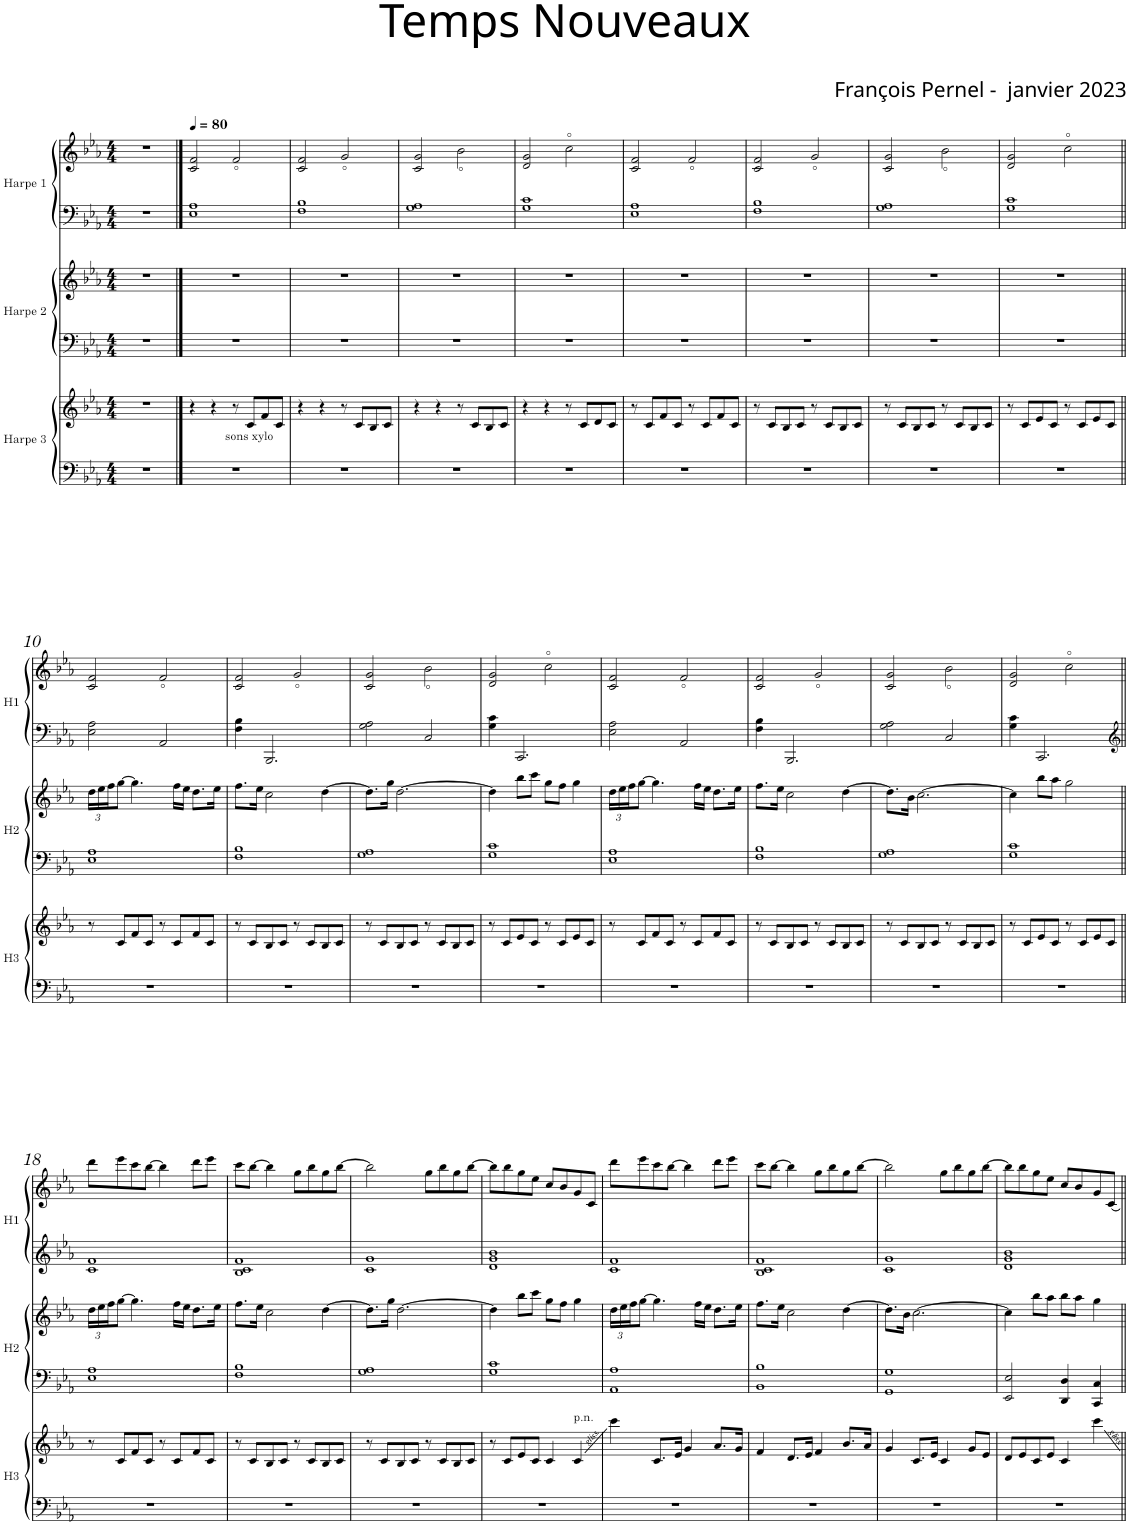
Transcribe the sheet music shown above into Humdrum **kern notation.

**kern	**kern	**kern	**kern	**kern	**kern
*part3	*part3	*part2	*part2	*part1	*part1
*staff6	*staff5	*staff4	*staff3	*staff2	*staff1
*I"Harpe 3	*	*I"Harpe 2	*	*I"Harpe 1	*
*I'H3	*	*I'H2	*	*I'H1	*
*clefF4	*clefG2	*clefF4	*clefG2	*clefF4	*clefG2
*k[b-e-a-]	*k[b-e-a-]	*k[b-e-a-]	*k[b-e-a-]	*k[b-e-a-]	*k[b-e-a-]
*M4/4	*M4/4	*M4/4	*M4/4	*M4/4	*M4/4
=1	=1	=1	=1	=1	=1
1r	1r	1r	1r	1r	1r
==2	==2	==2	==2	==2	==2
*	*	*	*	*	*MM80
!	!LO:TX:b:t=sons xylo	!	!	!	!
1r	4r	1r	1r	1E- 1A-	2c/ 2f/
.	4r	.	.	.	.
.	8r	.	.	.	2f</
.	8c/L	.	.	.	.
.	8f/	.	.	.	.
.	8c/J	.	.	.	.
=3	=3	=3	=3	=3	=3
1r	4r	1r	1r	1F 1B-	2c/ 2f/
.	4r	.	.	.	.
.	8r	.	.	.	2g</
.	8c/L	.	.	.	.
.	8B-/	.	.	.	.
.	8c/J	.	.	.	.
=4	=4	=4	=4	=4	=4
1r	4r	1r	1r	1G 1A-	2c/ 2g/
.	4r	.	.	.	.
.	8r	.	.	.	2b-<\
.	8c/L	.	.	.	.
.	8B-/	.	.	.	.
.	8c/J	.	.	.	.
=5	=5	=5	=5	=5	=5
1r	4r	1r	1r	1G 1c	2d/ 2g/
.	4r	.	.	.	.
.	8r	.	.	.	2cc\
.	8c/L	.	.	.	.
.	8d/	.	.	.	.
.	8c/J	.	.	.	.
=6	=6	=6	=6	=6	=6
1r	8r	1r	1r	1E- 1A-	2c/ 2f/
.	8c/L	.	.	.	.
.	8f/	.	.	.	.
.	8c/J	.	.	.	.
.	8r	.	.	.	2f</
.	8c/L	.	.	.	.
.	8f/	.	.	.	.
.	8c/J	.	.	.	.
=7	=7	=7	=7	=7	=7
1r	8r	1r	1r	1F 1B-	2c/ 2f/
.	8c/L	.	.	.	.
.	8B-/	.	.	.	.
.	8c/J	.	.	.	.
.	8r	.	.	.	2g</
.	8c/L	.	.	.	.
.	8B-/	.	.	.	.
.	8c/J	.	.	.	.
=8	=8	=8	=8	=8	=8
1r	8r	1r	1r	1G 1A-	2c/ 2g/
.	8c/L	.	.	.	.
.	8B-/	.	.	.	.
.	8c/J	.	.	.	.
.	8r	.	.	.	2b-<\
.	8c/L	.	.	.	.
.	8B-/	.	.	.	.
.	8c/J	.	.	.	.
=9	=9	=9	=9	=9	=9
1r	8r	1r	1r	1G 1c	2d/ 2g/
.	8c/L	.	.	.	.
.	8e-/	.	.	.	.
.	8c/J	.	.	.	.
.	8r	.	.	.	2cc\
.	8c/L	.	.	.	.
.	8e-/	.	.	.	.
.	8c/J	.	.	.	.
!!LO:LB:g=z
=10||	=10||	=10||	=10||	=10||	=10||
*	*	*	*Xbrackettup	*	*
1r	8r	1E- 1A-	24dd\LL	2E-\ 2A-\	2c/ 2f/
.	.	.	24ee-\	.	.
.	.	.	24ff\J	.	.
.	8c/L	.	[8gg\J	.	.
.	8f/	.	4.gg\]	.	.
.	8c/J	.	.	.	.
.	8r	.	.	2AA-/	2f</
.	8c/L	.	16ff\LL	.	.
.	.	.	16ee-\JJ	.	.
.	8f/	.	8.dd\L	.	.
.	8c/J	.	.	.	.
.	.	.	16ee-\Jk	.	.
=11	=11	=11	=11	=11	=11
1r	8r	1F 1B-	8.ff\L	4F\ 4B-\	2c/ 2f/
.	8c/L	.	.	.	.
.	.	.	16ee-\Jk	.	.
.	8B-/	.	2cc\	2.BBB-/	.
.	8c/J	.	.	.	.
.	8r	.	.	.	2g</
.	8c/L	.	.	.	.
.	8B-/	.	[4dd\	.	.
.	8c/J	.	.	.	.
=12	=12	=12	=12	=12	=12
1r	8r	1G 1A-	8.dd\L]	2G\ 2A-\	2c/ 2g/
.	8c/L	.	.	.	.
.	.	.	16gg\Jk	.	.
.	8B-/	.	[2.dd\	.	.
.	8c/J	.	.	.	.
.	8r	.	.	2C/	2b-<\
.	8c/L	.	.	.	.
.	8B-/	.	.	.	.
.	8c/J	.	.	.	.
=13	=13	=13	=13	=13	=13
1r	8r	1G 1c	4dd\]	4G\ 4c\	2d/ 2g/
.	8c/L	.	.	.	.
.	8e-/	.	8bb-\L	2.CC/	.
.	8c/J	.	8ccc\J	.	.
.	8r	.	8gg\L	.	2cc\
.	8c/L	.	8ff\J	.	.
.	8e-/	.	4gg\	.	.
.	8c/J	.	.	.	.
=14	=14	=14	=14	=14	=14
1r	8r	1E- 1A-	24dd\LL	2E-\ 2A-\	2c/ 2f/
.	.	.	24ee-\	.	.
.	.	.	24ff\J	.	.
.	8c/L	.	[8gg\J	.	.
.	8f/	.	4.gg\]	.	.
.	8c/J	.	.	.	.
.	8r	.	.	2AA-/	2f</
.	8c/L	.	16ff\LL	.	.
.	.	.	16ee-\JJ	.	.
.	8f/	.	8.dd\L	.	.
.	8c/J	.	.	.	.
.	.	.	16ee-\Jk	.	.
=15	=15	=15	=15	=15	=15
1r	8r	1F 1B-	8.ff\L	4F\ 4B-\	2c/ 2f/
.	8c/L	.	.	.	.
.	.	.	16ee-\Jk	.	.
.	8B-/	.	2cc\	2.BBB-/	.
.	8c/J	.	.	.	.
.	8r	.	.	.	2g</
.	8c/L	.	.	.	.
.	8B-/	.	[4dd\	.	.
.	8c/J	.	.	.	.
=16	=16	=16	=16	=16	=16
1r	8r	1G 1A-	8.dd\L]	2G\ 2A-\	2c/ 2g/
.	8c/L	.	.	.	.
.	.	.	16b-\Jk	.	.
.	8B-/	.	[2.cc\	.	.
.	8c/J	.	.	.	.
.	8r	.	.	2C/	2b-<\
.	8c/L	.	.	.	.
.	8B-/	.	.	.	.
.	8c/J	.	.	.	.
=17	=17	=17	=17	=17	=17
1r	8r	1G 1c	4cc\]	4G\ 4c\	2d/ 2g/
.	8c/L	.	.	.	.
.	8e-/	.	8bb-\L	2.CC/	.
.	8c/J	.	8aa-\J	.	.
.	8r	.	2gg\	.	2cc\
.	8c/L	.	.	.	.
.	8e-/	.	.	.	.
.	8c/J	.	.	.	.
!!LO:LB:g=z
=18||	=18||	=18||	=18||	=18||	=18||
*	*	*	*	*clefG2	*
1r	8r	1E- 1A-	24dd\LL	1c 1f	8ddd\L
.	.	.	24ee-\	.	.
.	.	.	24ff\J	.	.
.	8c/L	.	[8gg\J	.	8eee-\
.	8f/	.	4.gg\]	.	8ccc\
.	8c/J	.	.	.	[8bb-\J
.	8r	.	.	.	4bb-\]
.	8c/L	.	16ff\LL	.	.
.	.	.	16ee-\JJ	.	.
.	8f/	.	8.dd\L	.	8ddd\L
.	8c/J	.	.	.	8eee-\J
.	.	.	16ee-\Jk	.	.
=19	=19	=19	=19	=19	=19
1r	8r	1F 1B-	8.ff\L	1B- 1c 1f	8ccc\L
.	8c/L	.	.	.	[8bb-\J
.	.	.	16ee-\Jk	.	.
.	8B-/	.	2cc\	.	4bb-\]
.	8c/J	.	.	.	.
.	8r	.	.	.	8gg\L
.	8c/L	.	.	.	8bb-\
.	8B-/	.	[4dd\	.	8gg\
.	8c/J	.	.	.	[8bb-\J
=20	=20	=20	=20	=20	=20
1r	8r	1G 1A-	8.dd\L]	1c 1g	2bb-\]
.	8c/L	.	.	.	.
.	.	.	16gg\Jk	.	.
.	8B-/	.	[2.dd\	.	.
.	8c/J	.	.	.	.
.	8r	.	.	.	8gg\L
.	8c/L	.	.	.	8bb-\
.	8B-/	.	.	.	8gg\
.	8c/J	.	.	.	[8bb-\J
=21	=21	=21	=21	=21	=21
1r	8r	1G 1c	4dd\]	1d 1g 1b-	8bb-\L]
.	8c/L	.	.	.	8bb-\
.	8e-/	.	8bb-\L	.	8gg\
.	8c/J	.	8ccc\J	.	8ee-\J
.	4c/	.	8gg\L	.	8cc/L
.	.	.	8ff\J	.	8b-/
!	!LO:TX:a:t=p.n.	!	!	!	!
.	4c/	.	4gg\	.	8g/
.	.	.	.	.	8c/J
=22	=22	=22	=22	=22	=22
1r	4ccc\	1AA- 1A-	24dd\LL	1c 1f	8ddd\L
.	.	.	24ee-\	.	.
.	.	.	24ff\J	.	.
.	.	.	[8gg\J	.	8eee-\
.	8.c/L	.	4.gg\]	.	8ccc\
.	.	.	.	.	[8bb-\J
.	16e-/Jk	.	.	.	.
.	4g/	.	.	.	4bb-\]
.	.	.	16ff\LL	.	.
.	.	.	16ee-\JJ	.	.
.	8.a-/L	.	8.dd\L	.	8ddd\L
.	.	.	.	.	8eee-\J
.	16g/Jk	.	16ee-\Jk	.	.
=23	=23	=23	=23	=23	=23
1r	4f/	1BB- 1B-	8.ff\L	1B- 1c 1f	8ccc\L
.	.	.	.	.	[8bb-\J
.	.	.	16ee-\Jk	.	.
.	8.d/L	.	2cc\	.	4bb-\]
.	16e-/Jk	.	.	.	.
.	4f/	.	.	.	8gg\L
.	.	.	.	.	8bb-\
.	8.b-/L	.	[4dd\	.	8gg\
.	.	.	.	.	[8bb-\J
.	16a-/Jk	.	.	.	.
=24	=24	=24	=24	=24	=24
1r	4g/	1GG 1G	8.dd\L]	1c 1g	2bb-\]
.	.	.	16b-\Jk	.	.
.	8.c/L	.	[2.cc\	.	.
.	16e-/Jk	.	.	.	.
.	4c/	.	.	.	8gg\L
.	.	.	.	.	8bb-\
.	8g/L	.	.	.	8gg\
.	8e-/J	.	.	.	[8bb-\J
=25	=25	=25	=25	=25	=25
1r	8d/L	2EE-/ 2E-/	4cc\]	1d 1g 1b-	8bb-\L]
.	8e-/	.	.	.	8bb-\
.	8c/	.	8bb-\L	.	8gg\
.	8e-/J	.	8aa-\J	.	8ee-\J
.	4c/	4DD/ 4D/	8bb-\L	.	8cc/L
.	.	.	8aa-\J	.	8b-/
.	4ccc\	4CC/ 4C/	4gg\	.	8g/
.	.	.	.	.	[8c/J
=||	=||	=||	=||	=||	=||
*-	*-	*-	*-	*-	*-
